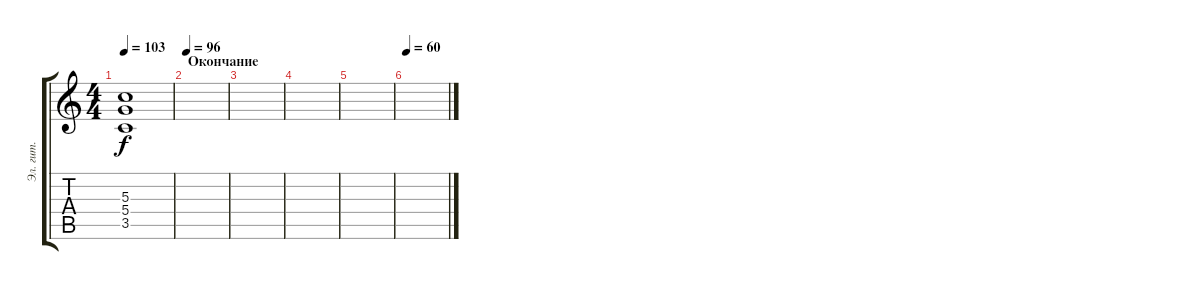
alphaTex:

\track ("Эл. гит." "Эл. гит.") {instrument distortionguitar}
\staff {score tabs}
\tuning (E4 B3 G3 D3 A2 E2) {hide}
\ts (4 4)
\tempo 103
\clef g2
\ks c
(5.3{t} 5.4{t} 3.5{t}).1{dy f} |
\section ("" "Окончание")
\tempo 96
|
|
|
|
\tempo 60
